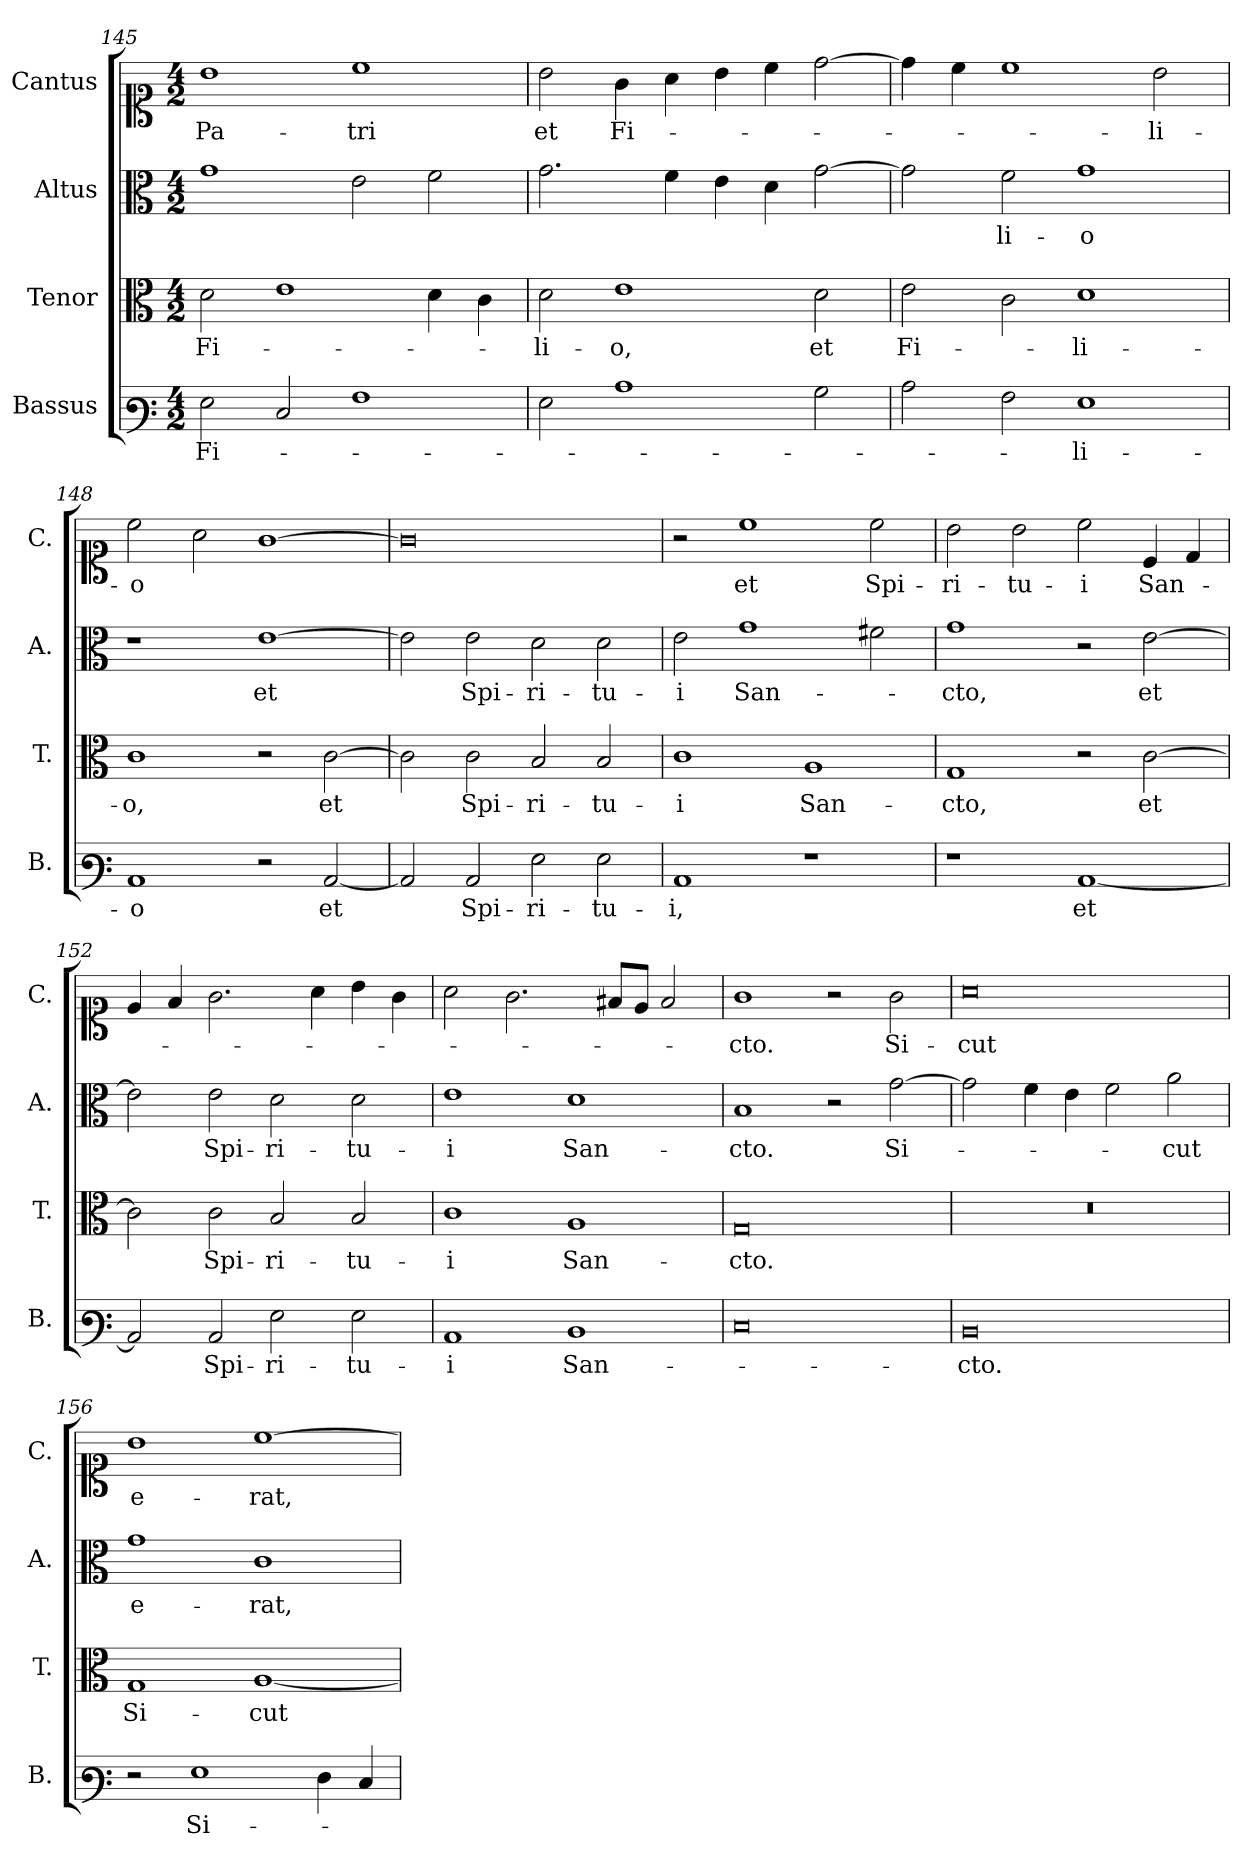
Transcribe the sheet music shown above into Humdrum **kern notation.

**kern	**text	**kern	**text	**kern	**text	**kern	**text
*part4	*part4	*part3	*part3	*part2	*part2	*part1	*part1
*staff4	*staff4	*staff3	*staff3	*staff2	*staff2	*staff1	*staff1
*I"Bassus	*	*I"Tenor	*	*I"Altus	*	*I"Cantus	*
*I'B.	*	*I'T.	*	*I'A.	*	*I'C.	*
!!LO:LB:g=z
*clefF3	*	*clefC3	*	*clefC3	*	*clefC1	*
*k[]	*	*k[]	*	*k[]	*	*k[]	*
*M4/2	*	*M4/2	*	*M4/2	*	*M4/2	*
=145	=145	=145	=145	=145	=145	=145	=145
2G\	Fi-	2d\	Fi-	1g	.	1b	Pa-
2E/	.	1e	.	.	.	.	.
1A	.	.	.	2e\	.	1cc	-tri
.	.	4d\	.	2f\	.	.	.
.	.	4c\	.	.	.	.	.
=146	=146	=146	=146	=146	=146	=146	=146
2G\	.	2d\	-li-	2.g\	.	2b\	et
1c	.	1e	-o,	.	.	4g\	Fi-
.	.	.	.	4f\	.	4a\	.
.	.	.	.	4e\	.	4b\	.
.	.	.	.	4d\	.	4cc\	.
2B\	.	2d\	et	[2g\	.	[2dd\	.
=147	=147	=147	=147	=147	=147	=147	=147
2c\	.	2e\	Fi-	2g\]	.	4dd\]	.
.	.	.	.	.	.	4cc\	.
2A\	.	2c\	.	2f\	-li-	1cc	.
1G	-li-	1d	li-	1g	-o	.	.
.	.	.	.	.	.	2b\	-li-
=148	=148	=148	=148	=148	=148	=148	=148
1C	-o	1c	-o,	1r	.	2cc\	-o
.	.	.	.	.	.	2a\	.
2r	.	2r	.	[1e	et	[1g	.
[2C/	et	[2c\	et	.	.	.	.
=149	=149	=149	=149	=149	=149	=149	=149
2C/]	.	2c\]	.	2e\]	.	0g]	.
2C/	Spi-	2c\	Spi-	2e\	Spi-	.	.
2G\	-ri-	2B/	-ri-	2d\	-ri-	.	.
2G\	-tu-	2B/	-tu-	2d\	-tu-	.	.
=150	=150	=150	=150	=150	=150	=150	=150
1C	-i,	1c	-i	2e\	-i	2r	.
.	.	.	.	1g	San-	1cc	et
1r	.	1A	San-	.	.	.	.
.	.	.	.	2f#X\	.	2cc\	Spi-
!!LO:PB:g=z
=151	=151	=151	=151	=151	=151	=151	=151
1r	.	1G	-cto,	1g	-cto,	2b\	-ri-
.	.	.	.	.	.	2b\	-tu-
[1C	et	2r	.	2r	.	2cc\	-i
.	.	[2c\	et	[2e\	et	4c/	San-
.	.	.	.	.	.	4d/	.
=152	=152	=152	=152	=152	=152	=152	=152
2C/]	.	2c\]	.	2e\]	.	4e/	.
.	.	.	.	.	.	4f/	.
2C/	Spi-	2c\	Spi-	2e\	Spi-	2.g\	.
2G\	-ri-	2B/	-ri-	2d\	-ri-	.	.
.	.	.	.	.	.	4a\	.
2G\	-tu-	2B/	-tu-	2d\	-tu-	4b\	.
.	.	.	.	.	.	4g\	.
=153	=153	=153	=153	=153	=153	=153	=153
1C	-i	1c	-i	1e	-i	2a\	.
.	.	.	.	.	.	2.g\	.
1D	San-	1A	San-	1d	San-	.	.
.	.	.	.	.	.	8f#X/L	.
.	.	.	.	.	.	8e/J	.
.	.	.	.	.	.	2f#/	.
=154	=154	=154	=154	=154	=154	=154	=154
0E	.	0G	-cto.	1B	-cto.	1g	-cto.
.	.	.	.	2r	.	2r	.
.	.	.	.	[2g\	Si-	2g\	Si-
=155	=155	=155	=155	=155	=155	=155	=155
0D	-cto.	0r	.	2g\]	.	0a	-cut
.	.	.	.	4f\	.	.	.
.	.	.	.	4e\	.	.	.
.	.	.	.	2f\	.	.	.
.	.	.	.	2a\	-cut	.	.
!!LO:LB:g=z
=156	=156	=156	=156	=156	=156	=156	=156
2r	.	1G	Si-	1g	e-	1b	e-
1G	Si-	.	.	.	.	.	.
.	.	[1A	-cut	1c	-rat,	[1cc	-rat,
4F\	.	.	.	.	.	.	.
4E/	.	.	.	.	.	.	.
=	=	=	=	=	=	=	=
*-	*-	*-	*-	*-	*-	*-	*-
